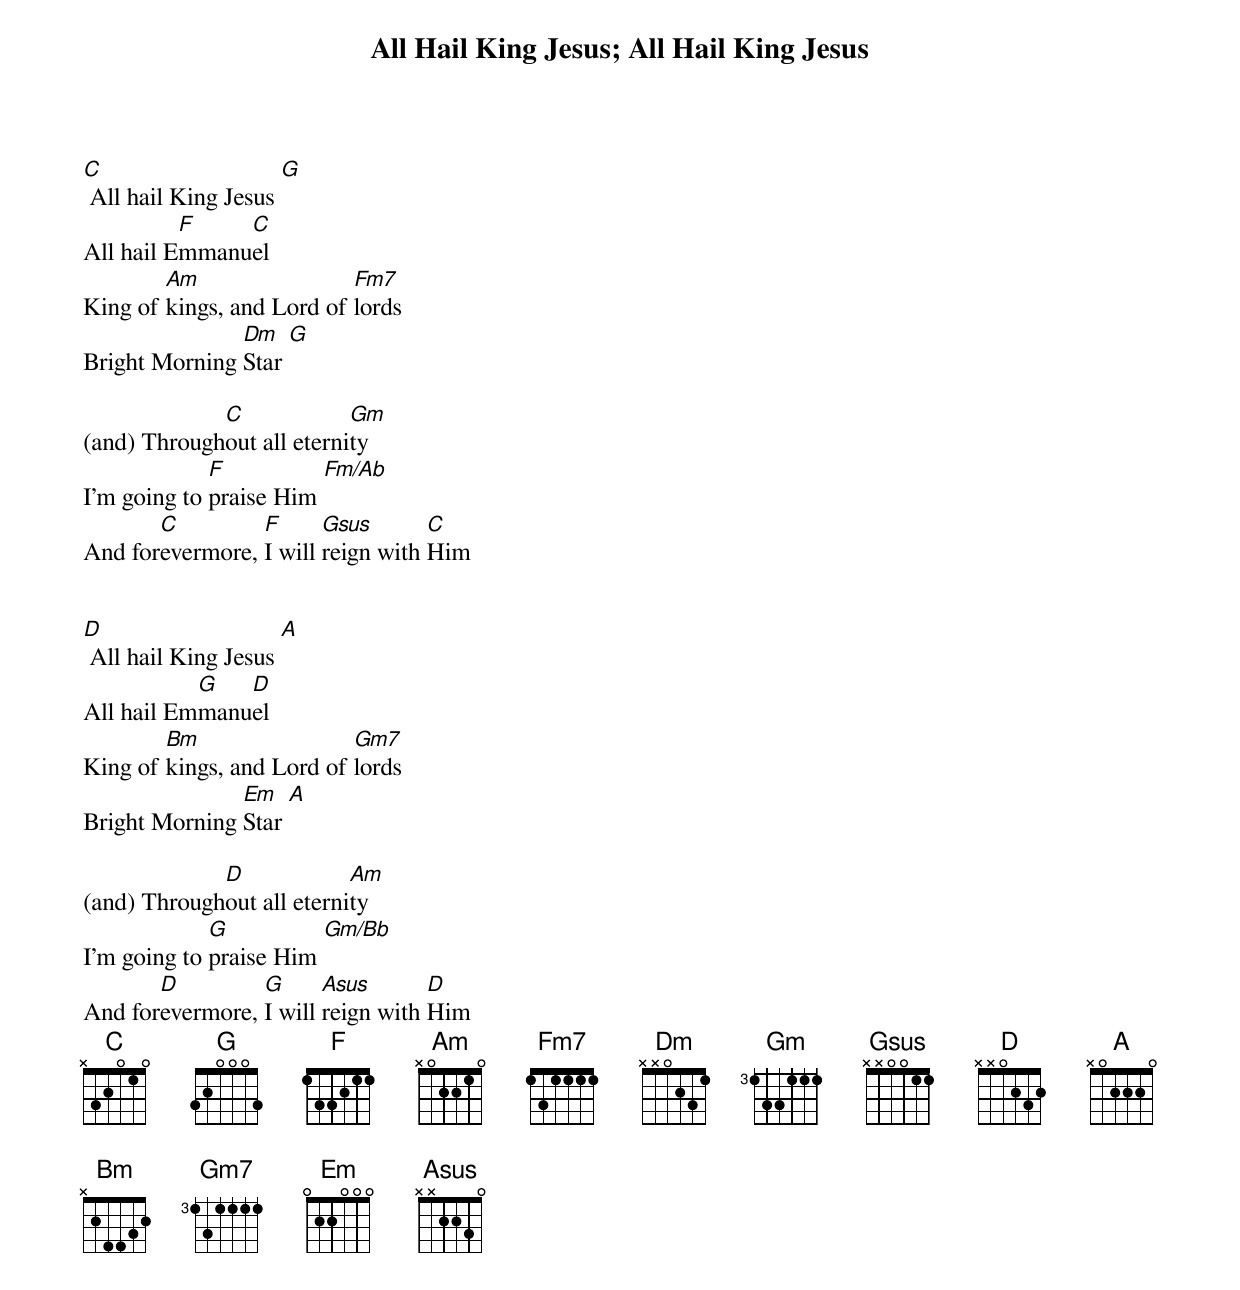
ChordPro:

{title: All Hail King Jesus}
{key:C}
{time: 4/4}
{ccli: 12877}
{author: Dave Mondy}
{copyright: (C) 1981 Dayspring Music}

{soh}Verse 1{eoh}
[C] All hail King Jesus [G]
All hail E[F]mmanu[C]el
King of [Am]kings, and Lord of [Fm7]lords
Bright Morning [Dm]Star [G]

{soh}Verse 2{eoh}
(and) Through[C]out all eterni[Gm]ty
I'm going to [F]praise Him [Fm/Ab]
And for[C]evermore, [F]I will [Gsus]reign with [C]Him

{title: All Hail King Jesus}
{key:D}
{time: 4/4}
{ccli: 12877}
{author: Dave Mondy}
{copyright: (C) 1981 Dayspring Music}

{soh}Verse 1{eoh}
[D] All hail King Jesus [A]
All hail Em[G]manu[D]el
King of [Bm]kings, and Lord of [Gm7]lords
Bright Morning [Em]Star [A]

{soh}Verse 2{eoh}
(and) Through[D]out all eterni[Am]ty
I'm going to [G]praise Him [Gm/Bb]
And for[D]evermore, [G]I will [Asus]reign with [D]Him
